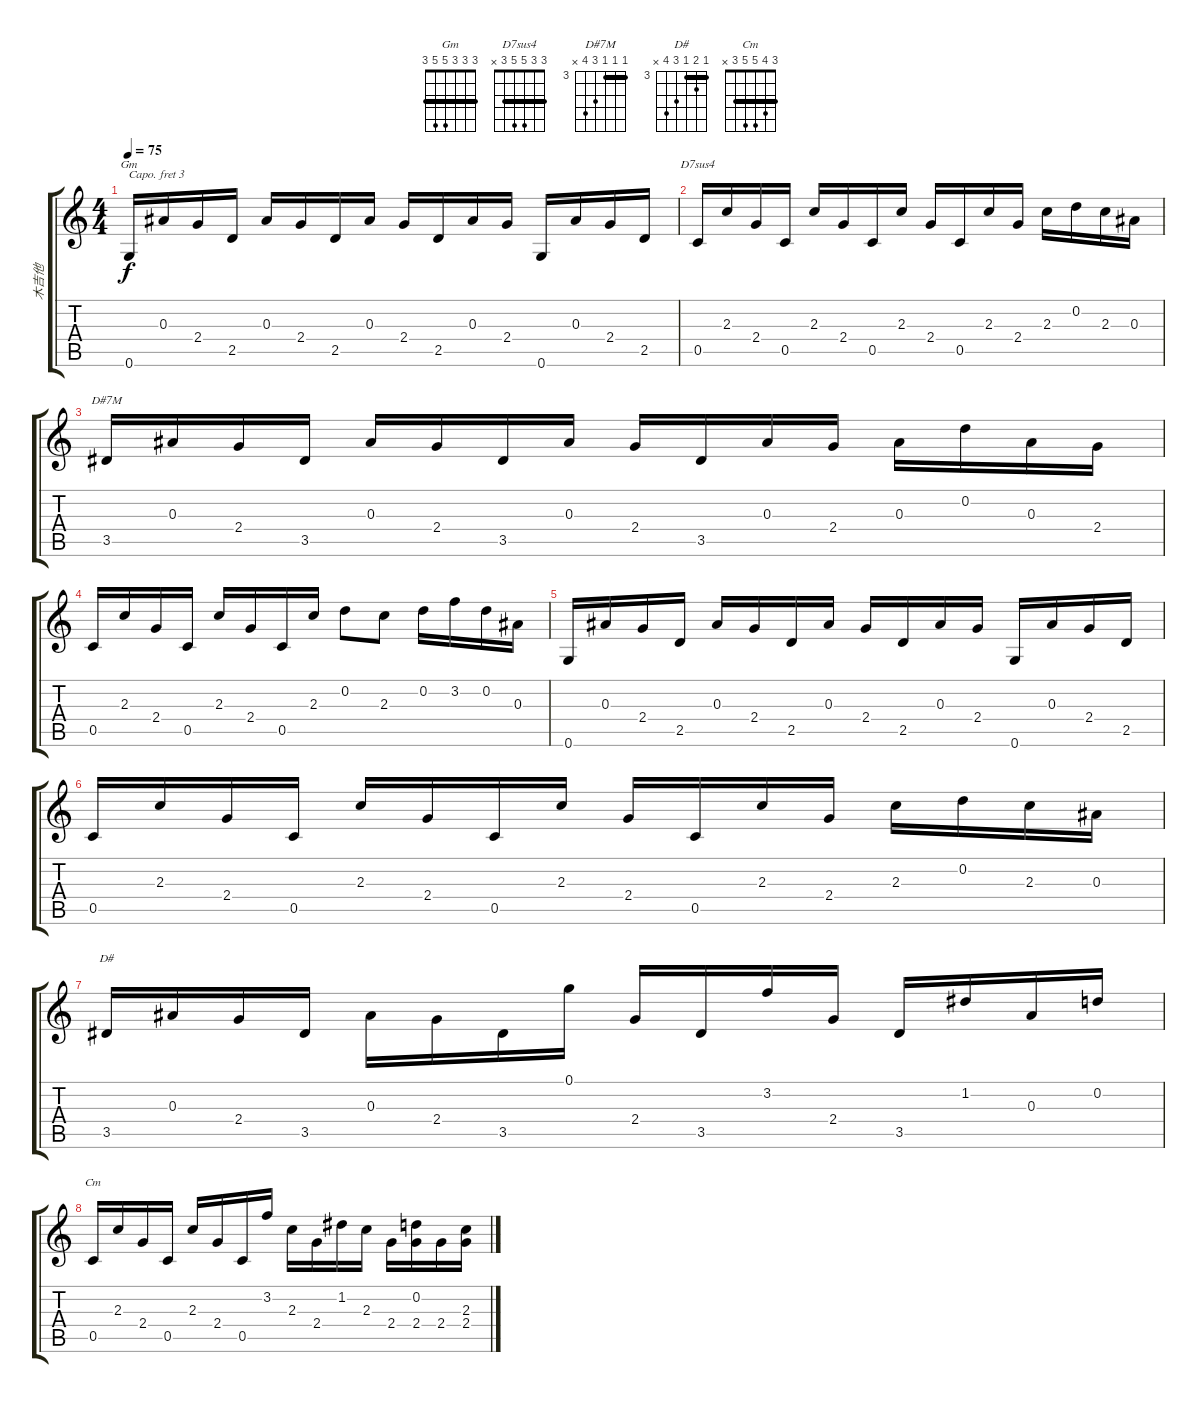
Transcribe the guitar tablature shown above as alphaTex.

\track ("木吉他" "木吉他") {instrument acousticguitarsteel}
\staff {score tabs}
\capo 3
\tuning (E4 B3 G3 D3 A2 E2) {hide}
\chord ("Gm" 3 3 3 5 5 3) {barre 3}
\chord ("D7sus4" 3 3 5 5 3 x) {barre 3}
\chord ("D#7M" 3 3 3 5 6 x) {firstfret 3 barre 3}
\chord ("D#" 3 4 3 5 6 x) {firstfret 3 barre 3}
\chord ("Cm" 3 4 5 5 3 x) {barre 3}
\ts (4 4)
\tempo 75
\clef g2
\ks c
0.6.16{ch "Gm" dy f instrument acousticguitarsteel} 0.3.16 2.4.16 2.5.16 0.3.16 2.4.16 2.5.16 0.3.16 2.4.16 2.5.16 0.3.16 2.4.16 0.6.16 0.3.16 2.4.16 2.5.16 |
0.5.16{ch "D7sus4"} 2.3.16 2.4.16 0.5.16 2.3.16 2.4.16 0.5.16 2.3.16 2.4.16 0.5.16 2.3.16 2.4.16 2.3.16 0.2.16 2.3.16 0.3.16 |
3.5.16{ch "D#7M"} 0.3.16 2.4.16 3.5.16 0.3.16 2.4.16 3.5.16 0.3.16 2.4.16 3.5.16 0.3.16 2.4.16 0.3.16 0.2.16 0.3.16 2.4.16 |
0.5.16 2.3.16 2.4.16 0.5.16 2.3.16 2.4.16 0.5.16 2.3.16 0.2.8 2.3.8 0.2.16 3.2.16 0.2.16 0.3.16 |
0.6.16 0.3.16 2.4.16 2.5.16 0.3.16 2.4.16 2.5.16 0.3.16 2.4.16 2.5.16 0.3.16 2.4.16 0.6.16 0.3.16 2.4.16 2.5.16 |
0.5.16 2.3.16 2.4.16 0.5.16 2.3.16 2.4.16 0.5.16 2.3.16 2.4.16 0.5.16 2.3.16 2.4.16 2.3.16 0.2.16 2.3.16 0.3.16 |
3.5.16{ch "D#"} 0.3.16 2.4.16 3.5.16 0.3.16 2.4.16 3.5.16 0.1.16 2.4.16 3.5.16 3.2.16 2.4.16 3.5.16 1.2.16 0.3.16 0.2.16 |
0.5.16{ch "Cm"} 2.3.16 2.4.16 0.5.16 2.3.16 2.4.16 0.5.16 3.2.16 2.3.16 2.4.16 1.2.16 2.3.16 2.4.16 (0.2 2.4).16 2.4.16 (2.3 2.4).16
